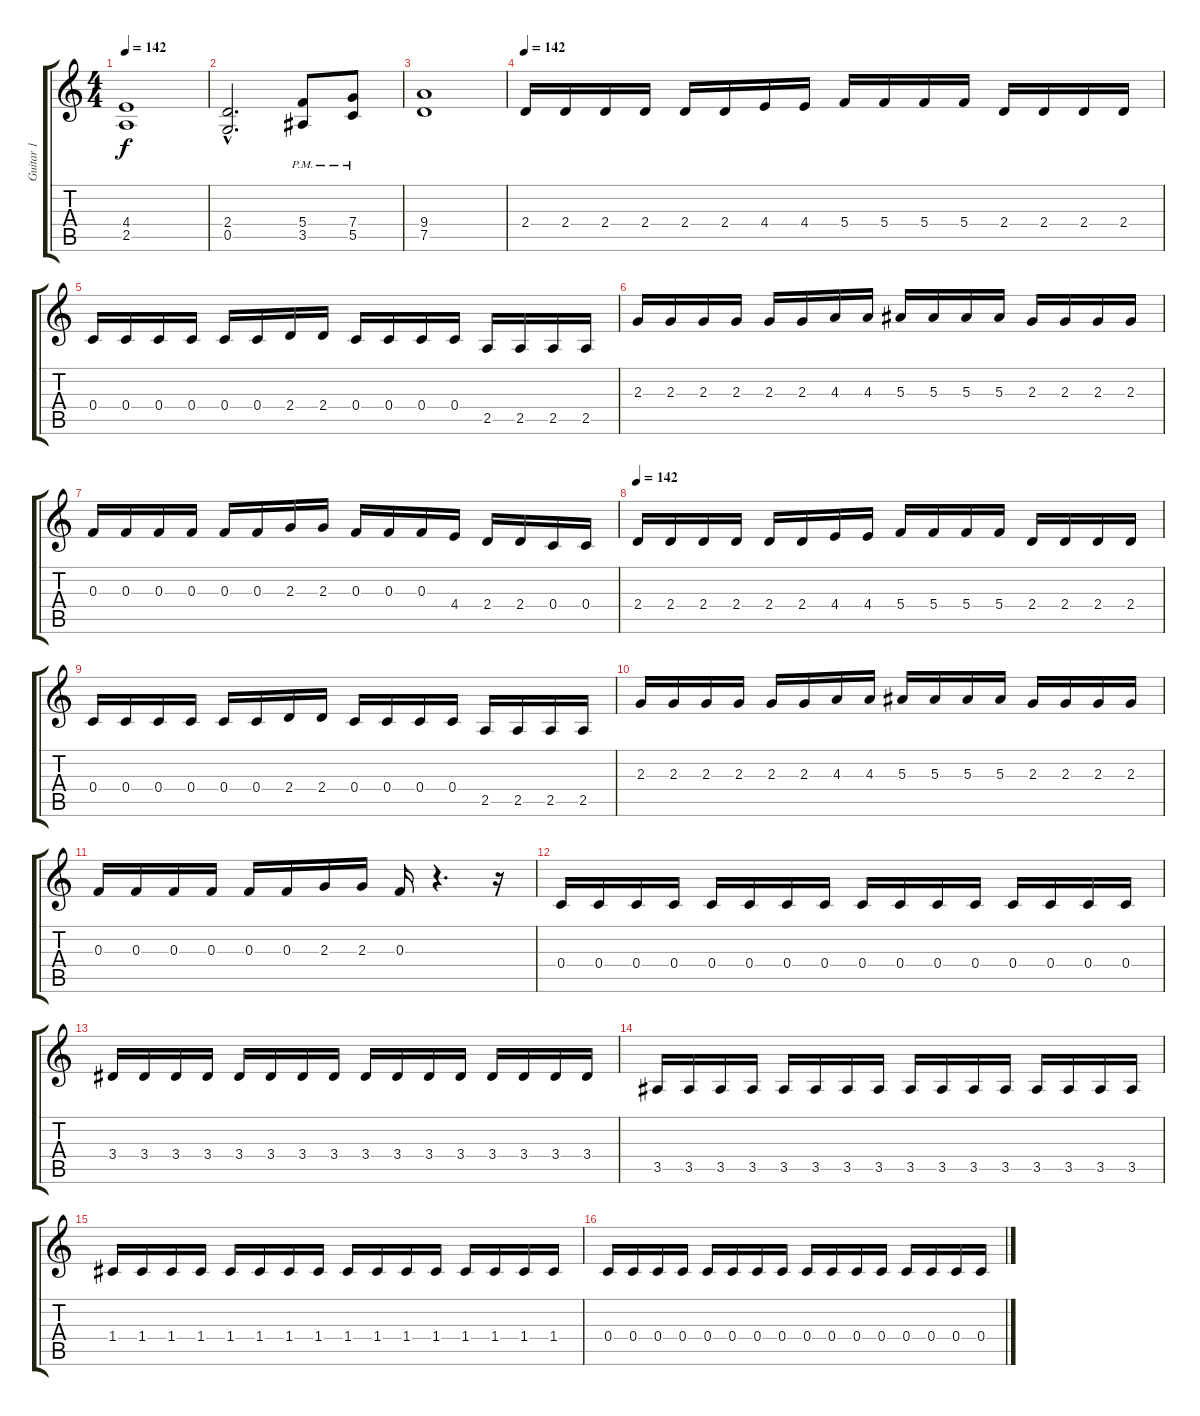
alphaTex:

\track ("Guitar 1" "Guitar 1") {instrument distortionguitar}
\staff {score tabs}
\tuning (D4 A3 F3 C3 G2 D2) {hide}
\ts (4 4)
\tempo 142
\clef g2
\ks c
(4.4 2.5).1{dy f} |
(2.4{hac} 0.5{hac}).2{d} (5.4{pm} 3.5).8 (7.4{pm} 5.5).8 |
(9.4 7.5).1 |
\tempo 142
2.4.16 2.4.16 2.4.16 2.4.16 2.4.16 2.4.16 4.4.16 4.4.16 5.4.16 5.4.16 5.4.16 5.4.16 2.4.16 2.4.16 2.4.16 2.4.16 |
0.4.16 0.4.16 0.4.16 0.4.16 0.4.16 0.4.16 2.4.16 2.4.16 0.4.16 0.4.16 0.4.16 0.4.16 2.5.16 2.5.16 2.5.16 2.5.16 |
2.3.16 2.3.16 2.3.16 2.3.16 2.3.16 2.3.16 4.3.16 4.3.16 5.3.16 5.3.16 5.3.16 5.3.16 2.3.16 2.3.16 2.3.16 2.3.16 |
0.3.16 0.3.16 0.3.16 0.3.16 0.3.16 0.3.16 2.3.16 2.3.16 0.3.16 0.3.16 0.3.16 4.4.16 2.4.16 2.4.16 0.4.16 0.4.16 |
\tempo 142
2.4.16 2.4.16 2.4.16 2.4.16 2.4.16 2.4.16 4.4.16 4.4.16 5.4.16 5.4.16 5.4.16 5.4.16 2.4.16 2.4.16 2.4.16 2.4.16 |
0.4.16 0.4.16 0.4.16 0.4.16 0.4.16 0.4.16 2.4.16 2.4.16 0.4.16 0.4.16 0.4.16 0.4.16 2.5.16 2.5.16 2.5.16 2.5.16 |
2.3.16 2.3.16 2.3.16 2.3.16 2.3.16 2.3.16 4.3.16 4.3.16 5.3.16 5.3.16 5.3.16 5.3.16 2.3.16 2.3.16 2.3.16 2.3.16 |
0.3.16 0.3.16 0.3.16 0.3.16 0.3.16 0.3.16 2.3.16 2.3.16 0.3.16 r.4{d} r.16 |
0.4.16 0.4.16 0.4.16 0.4.16 0.4.16 0.4.16 0.4.16 0.4.16 0.4.16 0.4.16 0.4.16 0.4.16 0.4.16 0.4.16 0.4.16 0.4.16 |
3.4.16 3.4.16 3.4.16 3.4.16 3.4.16 3.4.16 3.4.16 3.4.16 3.4.16 3.4.16 3.4.16 3.4.16 3.4.16 3.4.16 3.4.16 3.4.16 |
3.5.16 3.5.16 3.5.16 3.5.16 3.5.16 3.5.16 3.5.16 3.5.16 3.5.16 3.5.16 3.5.16 3.5.16 3.5.16 3.5.16 3.5.16 3.5.16 |
1.4.16 1.4.16 1.4.16 1.4.16 1.4.16 1.4.16 1.4.16 1.4.16 1.4.16 1.4.16 1.4.16 1.4.16 1.4.16 1.4.16 1.4.16 1.4.16 |
0.4.16 0.4.16 0.4.16 0.4.16 0.4.16 0.4.16 0.4.16 0.4.16 0.4.16 0.4.16 0.4.16 0.4.16 0.4.16 0.4.16 0.4.16 0.4.16
